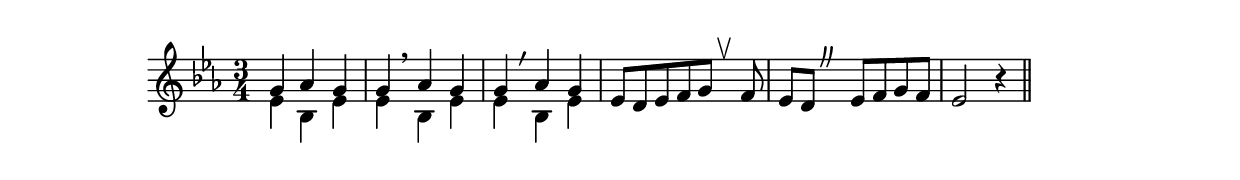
%% Do not edit this file; it is auto-generated from LSR http://lsr.dsi.unimi.it
%% This file is in the public domain.
\version "2.11.48"

\header {
  lsrtags = "winds"

  texidoc = "
Breathing signs are available in different tastes: commas (default),
ticks, vees and \"railroad tracks\" (caesura).

"
  doctitle = "Breathing signs"
} % begin verbatim
\new Staff \relative c'' {
  \key es \major
  \time 3/4
  % this bar contains no \breathe
  << { g4 as g } \\ { es4 bes es } >> |
  % Modern notation:
  % by default, \breathe uses the rcomma, just as if saying:
  % \override BreathingSign  #'text = #(make-musicglyph-markup "scripts.rcomma")
  << { g4 as g } \\ { es4 \breathe bes es } >> |
  
  % rvarcomma and lvarcomma are variations of the default rcomma and lcomma
  % N.B.: must use Staff context here, since we start a Voice below
  \override Staff.BreathingSign  #'text = #(make-musicglyph-markup "scripts.rvarcomma")
  << { g4 as g } \\ { es4 \breathe bes es } >> |
  
  % vee
  \override BreathingSign  #'text = #(make-musicglyph-markup "scripts.upbow")
  es8[ d es f g] \breathe f |
  
  % caesura
  \override BreathingSign  #'text = #(make-musicglyph-markup "scripts.caesura.curved")
  es8[ d] \breathe  es[ f g f] |
  es2 r4 \bar "||"
}
